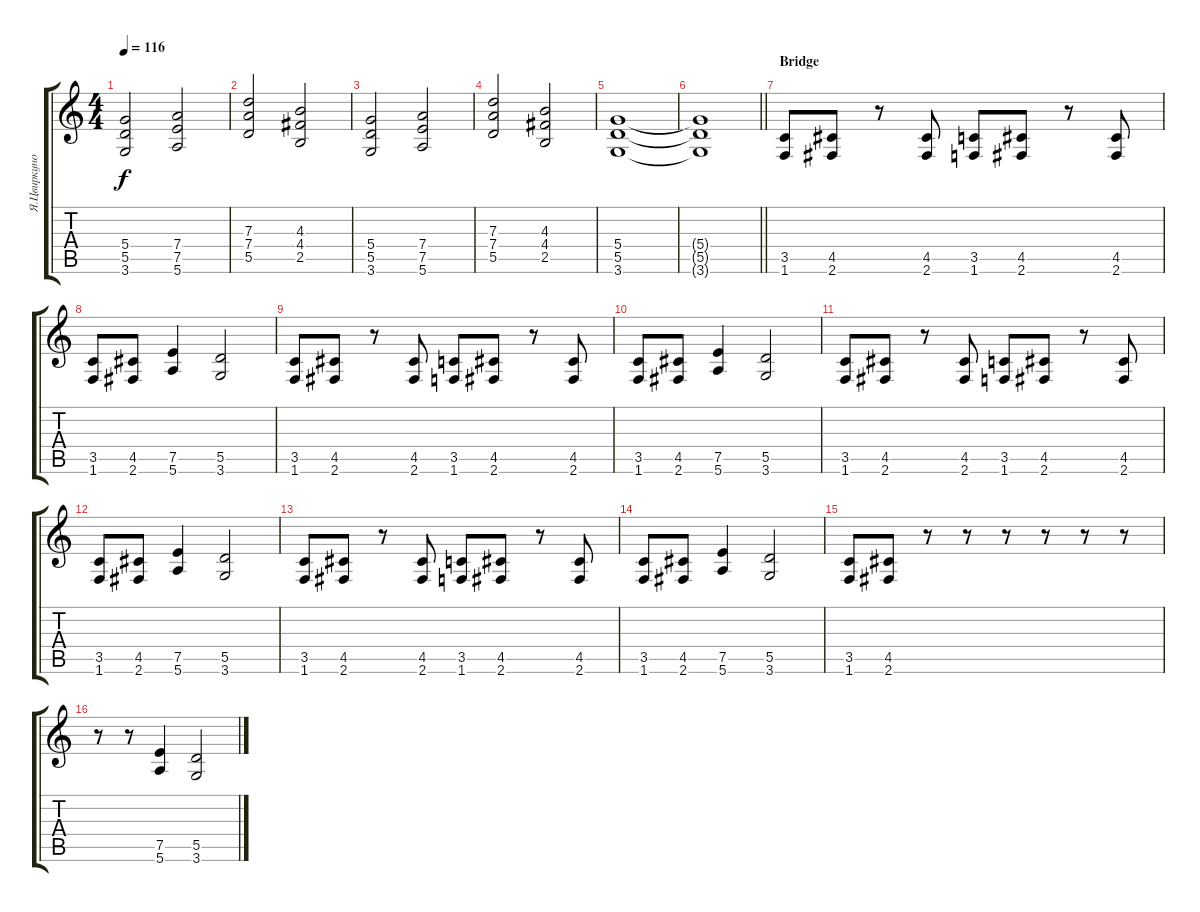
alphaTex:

\track ("Я.Цвиркунов" "Я.Цвиркуно") {instrument distortionguitar}
\staff {score tabs}
\tuning (E4 B3 G3 D3 A2 E2) {hide}
\ts (4 4)
\tempo 116
\clef g2
\ks c
(5.4 5.5 3.6).2{dy f} (7.4 7.5 5.6).2 |
(7.3 7.4 5.5).2 (4.3 4.4 2.5).2 |
(5.4 5.5 3.6).2 (7.4 7.5 5.6).2 |
(7.3 7.4 5.5).2 (4.3 4.4 2.5).2 |
(5.4 5.5 3.6).1 |
\barLineRight lightlight
(5.4{t} 5.5{t} 3.6{t}).1 |
\section ("" "Bridge")
(3.5 1.6).8 (4.5 2.6).8 r.8 (4.5 2.6).8 (3.5 1.6).8 (4.5 2.6).8 r.8 (4.5 2.6).8 |
(3.5 1.6).8 (4.5 2.6).8 (7.5 5.6).4 (5.5 3.6).2 |
(3.5 1.6).8 (4.5 2.6).8 r.8 (4.5 2.6).8 (3.5 1.6).8 (4.5 2.6).8 r.8 (4.5 2.6).8 |
(3.5 1.6).8 (4.5 2.6).8 (7.5 5.6).4 (5.5 3.6).2 |
(3.5 1.6).8 (4.5 2.6).8 r.8 (4.5 2.6).8 (3.5 1.6).8 (4.5 2.6).8 r.8 (4.5 2.6).8 |
(3.5 1.6).8 (4.5 2.6).8 (7.5 5.6).4 (5.5 3.6).2 |
(3.5 1.6).8 (4.5 2.6).8 r.8 (4.5 2.6).8 (3.5 1.6).8 (4.5 2.6).8 r.8 (4.5 2.6).8 |
(3.5 1.6).8 (4.5 2.6).8 (7.5 5.6).4 (5.5 3.6).2 |
(3.5 1.6).8 (4.5 2.6).8 r.8 r.8 r.8 r.8 r.8 r.8 |
r.8 r.8 (7.5 5.6).4 (5.5 3.6).2
